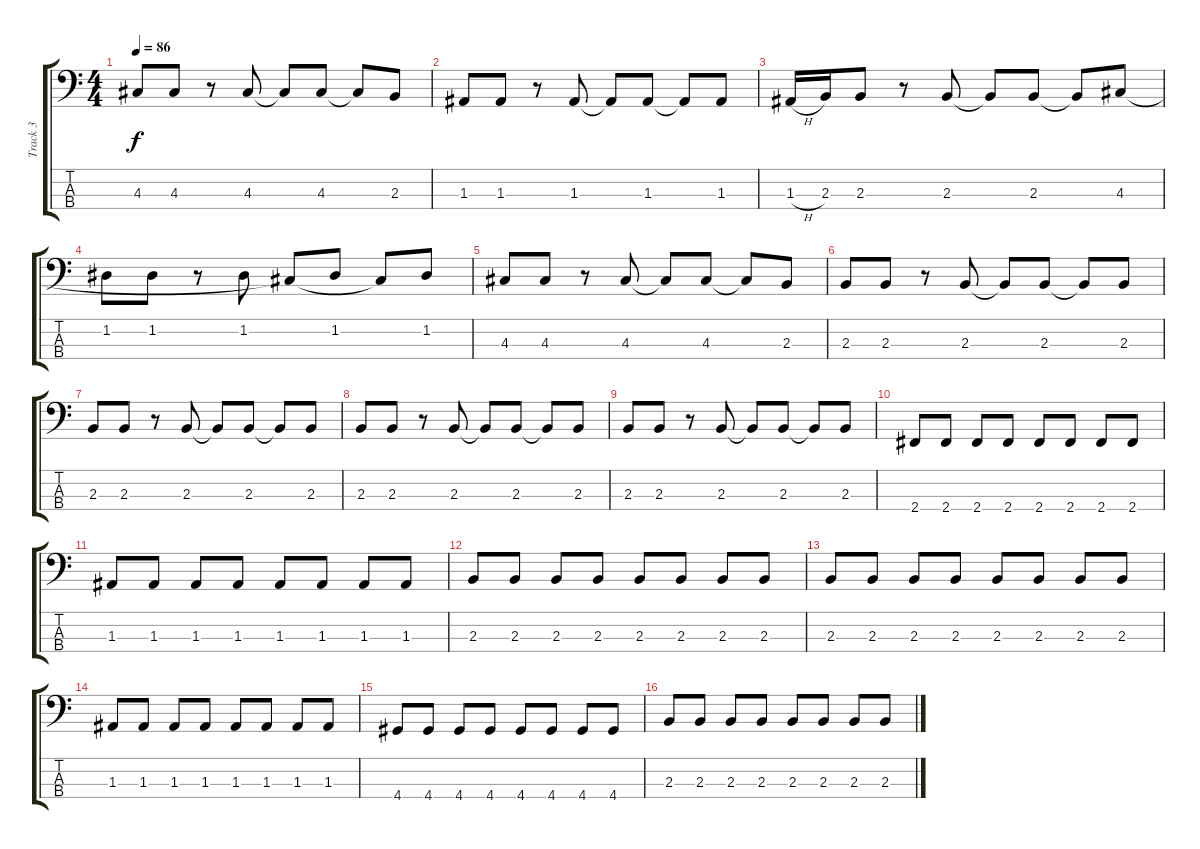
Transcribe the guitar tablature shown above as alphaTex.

\track ("Track 3" "Track 3") {instrument electricbassfinger}
\staff {score tabs}
\tuning (G2 D2 A1 E1) {hide}
\ts (4 4)
\tempo 86
\clef f4
\ks c
4.3.8{dy f} 4.3.8 r.8 4.3.8 4.3{t}.8 4.3.8 4.3{t}.8 2.3.8 |
1.3.8 1.3.8 r.8 1.3.8 1.3{t}.8 1.3.8 1.3{t}.8 1.3.8 |
1.3{h}.16 2.3.16 2.3.8 r.8 2.3.8 2.3{t}.8 2.3.8 2.3{t}.8 4.3.8 |
1.2.8 1.2.8 r.8 1.2.8 4.3{t}.8 1.2.8 4.3{t}.8 1.2.8 |
4.3.8 4.3.8 r.8 4.3.8 4.3{t}.8 4.3.8 4.3{t}.8 2.3.8 |
2.3.8 2.3.8 r.8 2.3.8 2.3{t}.8 2.3.8 2.3{t}.8 2.3.8 |
2.3.8 2.3.8 r.8 2.3.8 2.3{t}.8 2.3.8 2.3{t}.8 2.3.8 |
2.3.8 2.3.8 r.8 2.3.8 2.3{t}.8 2.3.8 2.3{t}.8 2.3.8 |
2.3.8 2.3.8 r.8 2.3.8 2.3{t}.8 2.3.8 2.3{t}.8 2.3.8 |
2.4.8 2.4.8 2.4.8 2.4.8 2.4.8 2.4.8 2.4.8 2.4.8 |
1.3.8 1.3.8 1.3.8 1.3.8 1.3.8 1.3.8 1.3.8 1.3.8 |
2.3.8 2.3.8 2.3.8 2.3.8 2.3.8 2.3.8 2.3.8 2.3.8 |
2.3.8 2.3.8 2.3.8 2.3.8 2.3.8 2.3.8 2.3.8 2.3.8 |
1.3.8 1.3.8 1.3.8 1.3.8 1.3.8 1.3.8 1.3.8 1.3.8 |
4.4.8 4.4.8 4.4.8 4.4.8 4.4.8 4.4.8 4.4.8 4.4.8 |
2.3.8 2.3.8 2.3.8 2.3.8 2.3.8 2.3.8 2.3.8 2.3.8
